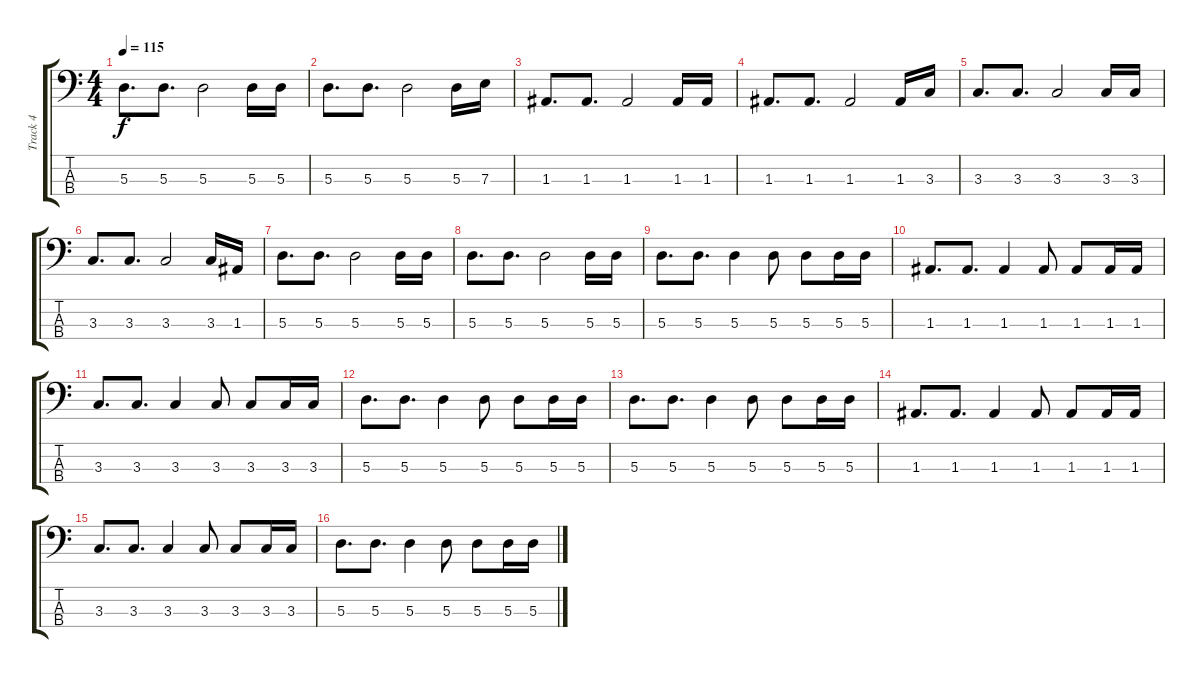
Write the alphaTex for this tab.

\track ("Track 4" "Track 4") {instrument electricbassfinger}
\staff {score tabs}
\tuning (G2 D2 A1 D1) {hide}
\ts (4 4)
\tempo 115
\clef f4
\ks c
5.3.8{d dy f} 5.3.8{d} 5.3.2 5.3.16 5.3.16 |
5.3.8{d} 5.3.8{d} 5.3.2 5.3.16 7.3.16 |
1.3.8{d} 1.3.8{d} 1.3.2 1.3.16 1.3.16 |
1.3.8{d} 1.3.8{d} 1.3.2 1.3.16 3.3.16 |
3.3.8{d} 3.3.8{d} 3.3.2 3.3.16 3.3.16 |
3.3.8{d} 3.3.8{d} 3.3.2 3.3.16 1.3.16 |
5.3.8{d} 5.3.8{d} 5.3.2 5.3.16 5.3.16 |
5.3.8{d} 5.3.8{d} 5.3.2 5.3.16 5.3.16 |
5.3.8{d} 5.3.8{d} 5.3.4 5.3.8 5.3.8 5.3.16 5.3.16 |
1.3.8{d} 1.3.8{d} 1.3.4 1.3.8 1.3.8 1.3.16 1.3.16 |
3.3.8{d} 3.3.8{d} 3.3.4 3.3.8 3.3.8 3.3.16 3.3.16 |
5.3.8{d} 5.3.8{d} 5.3.4 5.3.8 5.3.8 5.3.16 5.3.16 |
5.3.8{d} 5.3.8{d} 5.3.4 5.3.8 5.3.8 5.3.16 5.3.16 |
1.3.8{d} 1.3.8{d} 1.3.4 1.3.8 1.3.8 1.3.16 1.3.16 |
3.3.8{d} 3.3.8{d} 3.3.4 3.3.8 3.3.8 3.3.16 3.3.16 |
5.3.8{d} 5.3.8{d} 5.3.4 5.3.8 5.3.8 5.3.16 5.3.16
